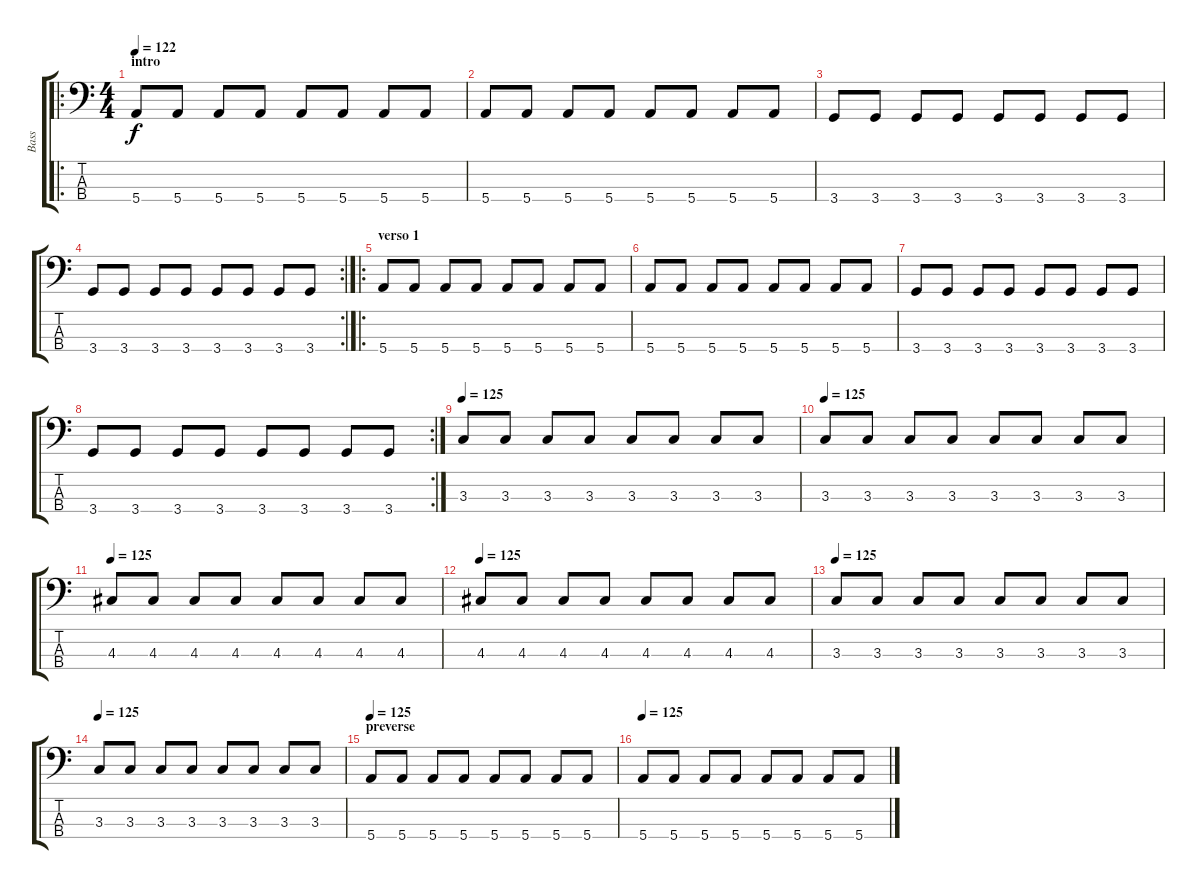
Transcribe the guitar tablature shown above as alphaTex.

\track ("Bass" "Bass") {instrument electricbasspick}
\staff {score tabs}
\tuning (G2 D2 A1 E1) {hide}
\ro
\ts (4 4)
\section ("" "intro")
\tempo 122
\clef f4
\ks c
5.4.8{dy f instrument electricbasspick} 5.4.8 5.4.8 5.4.8 5.4.8 5.4.8 5.4.8 5.4.8 |
5.4.8 5.4.8 5.4.8 5.4.8 5.4.8 5.4.8 5.4.8 5.4.8 |
3.4.8 3.4.8 3.4.8 3.4.8 3.4.8 3.4.8 3.4.8 3.4.8 |
\rc 2
3.4.8 3.4.8 3.4.8 3.4.8 3.4.8 3.4.8 3.4.8 3.4.8 |
\ro
\section ("" "verso 1")
5.4.8 5.4.8 5.4.8 5.4.8 5.4.8 5.4.8 5.4.8 5.4.8 |
5.4.8 5.4.8 5.4.8 5.4.8 5.4.8 5.4.8 5.4.8 5.4.8 |
3.4.8 3.4.8 3.4.8 3.4.8 3.4.8 3.4.8 3.4.8 3.4.8 |
\rc 2
3.4.8 3.4.8 3.4.8 3.4.8 3.4.8 3.4.8 3.4.8 3.4.8 |
\tempo 125
3.3.8 3.3.8 3.3.8 3.3.8 3.3.8 3.3.8 3.3.8 3.3.8 |
\tempo 125
3.3.8 3.3.8 3.3.8 3.3.8 3.3.8 3.3.8 3.3.8 3.3.8 |
\tempo 125
4.3.8 4.3.8 4.3.8 4.3.8 4.3.8 4.3.8 4.3.8 4.3.8 |
\tempo 125
4.3.8 4.3.8 4.3.8 4.3.8 4.3.8 4.3.8 4.3.8 4.3.8 |
\tempo 125
3.3.8 3.3.8 3.3.8 3.3.8 3.3.8 3.3.8 3.3.8 3.3.8 |
\tempo 125
3.3.8 3.3.8 3.3.8 3.3.8 3.3.8 3.3.8 3.3.8 3.3.8 |
\section ("" "preverse")
\tempo 125
5.4.8 5.4.8 5.4.8 5.4.8 5.4.8 5.4.8 5.4.8 5.4.8 |
\tempo 125
5.4.8 5.4.8 5.4.8 5.4.8 5.4.8 5.4.8 5.4.8 5.4.8
